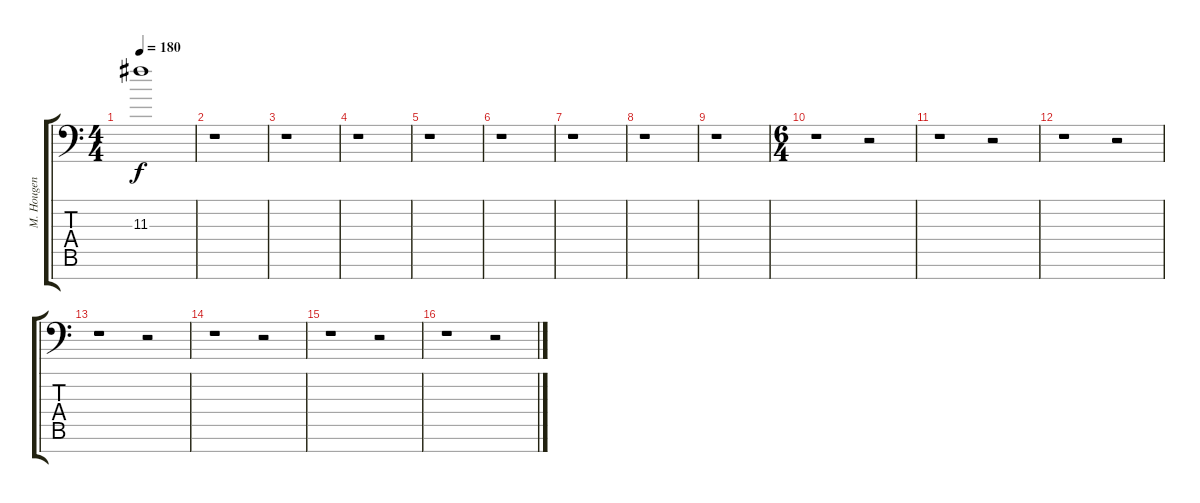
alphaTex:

\track ("M. Hougen - Guitar" "M. Hougen ") {instrument distortionguitar}
\staff {score tabs}
\tuning (E4 B3 G3 D3 A2 E2 C-1) {hide}
\ts (4 4)
\tempo 180
\clef f4
\ks c
11.3{t}.1{dy f} |
r.1 |
r.1 |
r.1 |
r.1 |
r.1 |
r.1 |
r.1 |
r.1 |
\ts (6 4)
r.1 r.2 |
r.1 r.2 |
r.1 r.2 |
r.1 r.2 |
r.1 r.2 |
r.1 r.2 |
r.1 r.2
